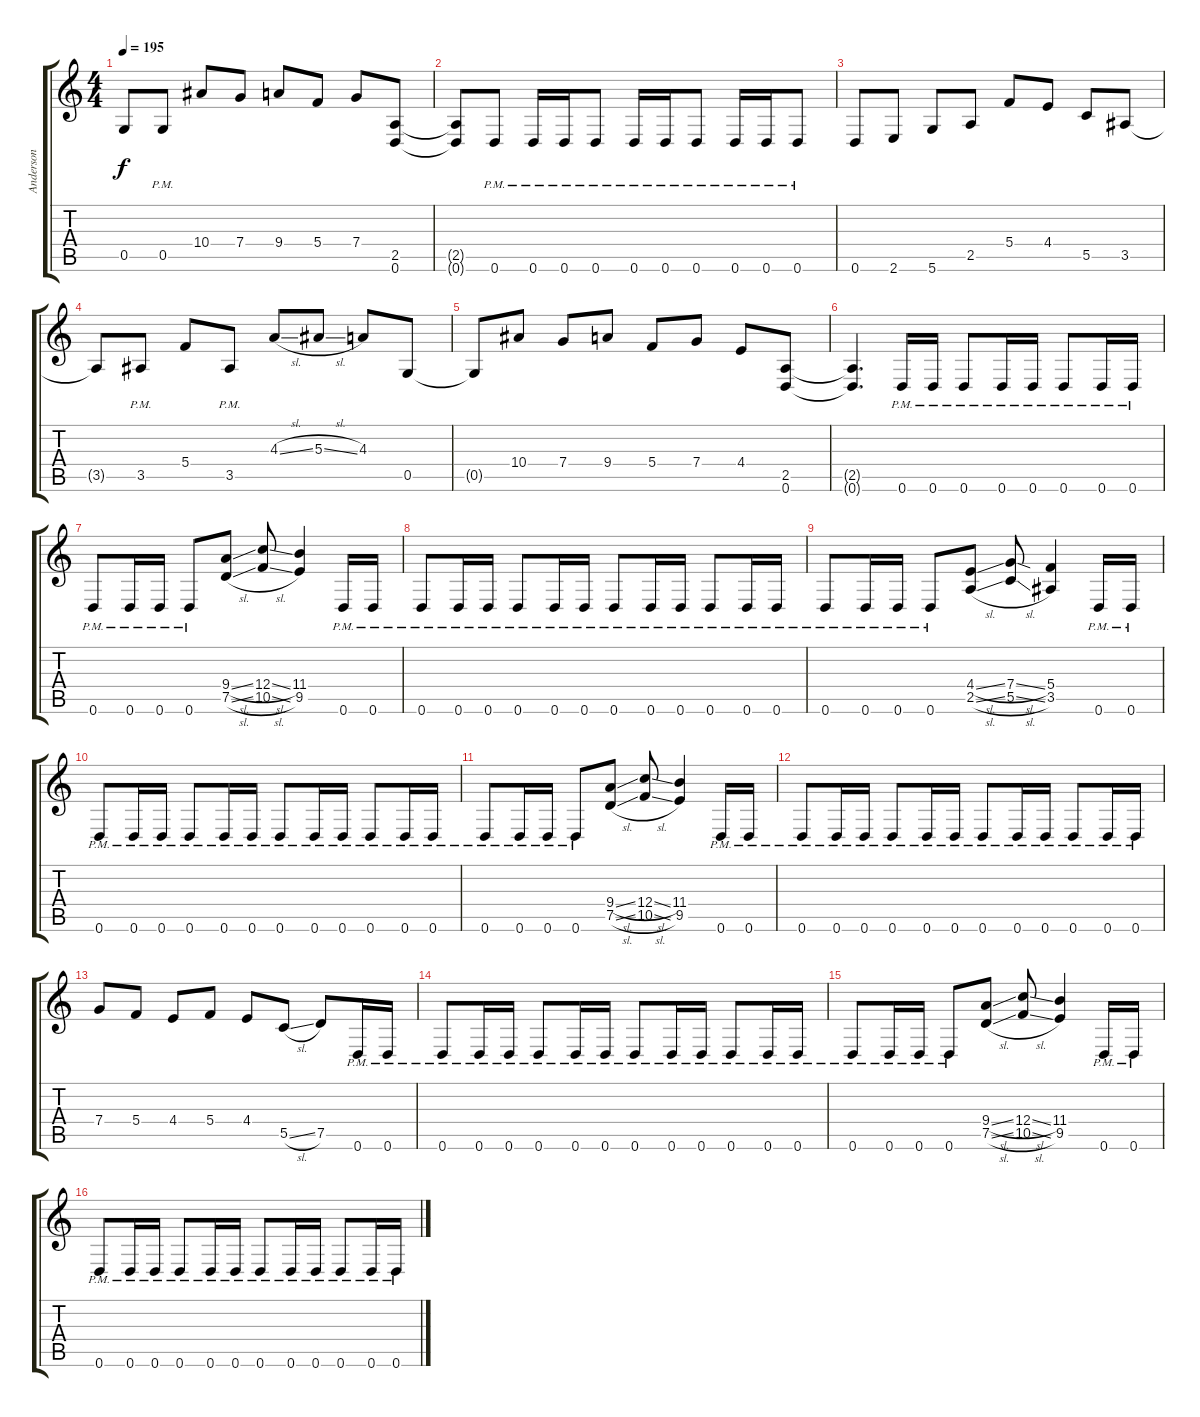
\track ("Anderson" "Anderson") {instrument distortionguitar}
\staff {score tabs}
\tuning (D4 A3 F3 C3 G2 D2) {hide}
\ts (4 4)
\tempo 195
\clef g2
\ks c
0.5{t}.8{dy f} 0.5{pm}.8 10.4.8 7.4.8 9.4.8 5.4.8 7.4.8 (2.5 0.6).8 |
(2.5{t} 0.6{t}).8 0.6{pm}.8 0.6{pm}.16 0.6{pm}.16 0.6{pm}.8 0.6{pm}.16 0.6{pm}.16 0.6{pm}.8 0.6{pm}.16 0.6{pm}.16 0.6{pm}.8 |
0.6.8 2.6.8 5.6.8 2.5.8 5.4.8 4.4.8 5.5.8 3.5.8 |
3.5{t}.8 3.5{pm}.8 5.4.8 3.5{pm}.8 4.3{sl}.8 5.3{sl}.8 4.3.8 0.5.8 |
0.5{t}.8 10.4.8 7.4.8 9.4.8 5.4.8 7.4.8 4.4.8 (2.5 0.6).8 |
(2.5{t} 0.6{t}).4{d} 0.6{pm}.16 0.6{pm}.16 0.6{pm}.8 0.6{pm}.16 0.6{pm}.16 0.6{pm}.8 0.6{pm}.16 0.6{pm}.16 |
0.6{pm}.8 0.6{pm}.16 0.6{pm}.16 0.6{pm}.8 (9.4{sl} 7.5{sl}).8 (12.4{sl} 10.5{sl}).8 (11.4 9.5).4 0.6{pm}.16 0.6{pm}.16 |
0.6{pm}.8 0.6{pm}.16 0.6{pm}.16 0.6{pm}.8 0.6{pm}.16 0.6{pm}.16 0.6{pm}.8 0.6{pm}.16 0.6{pm}.16 0.6{pm}.8 0.6{pm}.16 0.6{pm}.16 |
0.6{pm}.8 0.6{pm}.16 0.6{pm}.16 0.6{pm}.8 (4.4{sl} 2.5{sl}).8 (7.4{sl} 5.5{sl}).8 (5.4 3.5).4 0.6{pm}.16 0.6{pm}.16 |
0.6{pm}.8 0.6{pm}.16 0.6{pm}.16 0.6{pm}.8 0.6{pm}.16 0.6{pm}.16 0.6{pm}.8 0.6{pm}.16 0.6{pm}.16 0.6{pm}.8 0.6{pm}.16 0.6{pm}.16 |
0.6{pm}.8 0.6{pm}.16 0.6{pm}.16 0.6{pm}.8 (9.4{sl} 7.5{sl}).8 (12.4{sl} 10.5{sl}).8 (11.4 9.5).4 0.6{pm}.16 0.6{pm}.16 |
0.6{pm}.8 0.6{pm}.16 0.6{pm}.16 0.6{pm}.8 0.6{pm}.16 0.6{pm}.16 0.6{pm}.8 0.6{pm}.16 0.6{pm}.16 0.6{pm}.8 0.6{pm}.16 0.6{pm}.16 |
7.4.8 5.4.8 4.4.8 5.4.8 4.4.8 5.5{sl}.8 7.5.8 0.6{pm}.16 0.6{pm}.16 |
0.6{pm}.8 0.6{pm}.16 0.6{pm}.16 0.6{pm}.8 0.6{pm}.16 0.6{pm}.16 0.6{pm}.8 0.6{pm}.16 0.6{pm}.16 0.6{pm}.8 0.6{pm}.16 0.6{pm}.16 |
0.6{pm}.8 0.6{pm}.16 0.6{pm}.16 0.6{pm}.8 (9.4{sl} 7.5{sl}).8 (12.4{sl} 10.5{sl}).8 (11.4 9.5).4 0.6{pm}.16 0.6{pm}.16 |
0.6{pm}.8 0.6{pm}.16 0.6{pm}.16 0.6{pm}.8 0.6{pm}.16 0.6{pm}.16 0.6{pm}.8 0.6{pm}.16 0.6{pm}.16 0.6{pm}.8 0.6{pm}.16 0.6{pm}.16
